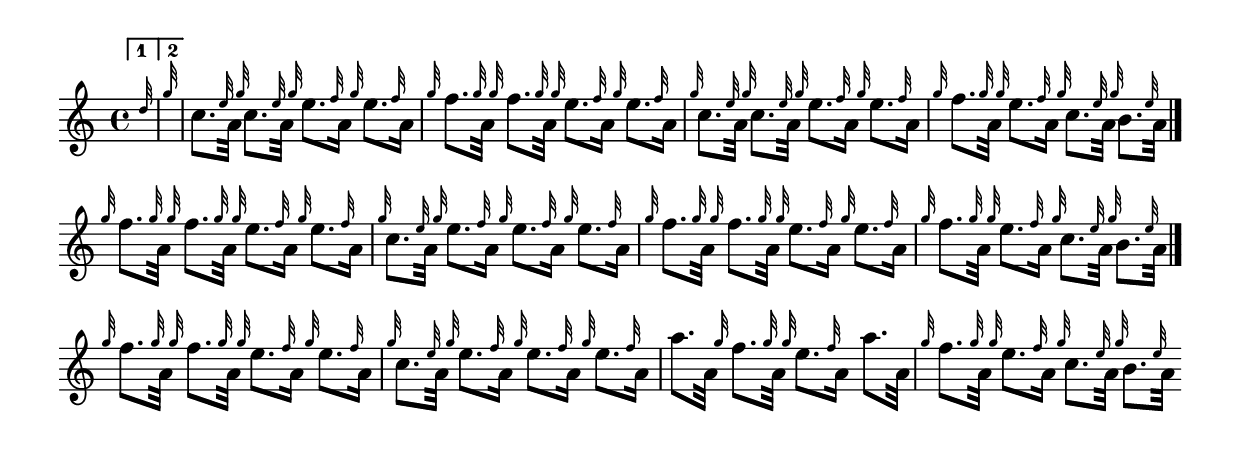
\include "bagpipe.ly"
melody = {
		\set Staff.midiInstrument = #"bagpipe"
		\hideKeySignature
		\cadenzaOn
		\once \override Score.BreakAlignment #'break-align-orders =
			#(make-vector 3 '(instrument-name
									left-edge
									ambitus
									span-bar
									breathing-sign
									clef
									key-signature
									time-signature
									staff-bar
									custos
									span-bar))
		\time 4/4
		\bar "|:" \set Score.repeatCommands = #'((volta "1"))  \grd \set Score.repeatCommands = #'((volta #f)) \bar "|"
 \set Score.repeatCommands = #'((volta "2"))  \grg \set Score.repeatCommands = #'((volta #f)) \bar "|"
 c8. [ \gre a32 ] \grg c8. [ \gre a32 ] \grg e8. [ \grf a16 ] \grg e8. [ \grf a16 ] \bar "|"
 \grg f8. [ \grg a32 ] \grg f8. [ \grg a32 ] \grg e8. [ \grf a16 ] \grg e8. [ \grf a16 ] \bar "|"
 \grg c8. [ \gre a32 ] \grg c8. [ \gre a32 ] \grg e8. [ \grf a16 ] \grg e8. [ \grf a16 ] \bar "|"
 \grg f8. [ \grg a32 ] \grg e8. [ \grf a16 ] \grg c8. [ \gre a32 ] \grg b8. [ \gre a32 ] \bar ":|" \break
 \bar "|." \grg f8. [ \grg a32 ] \grg f8. [ \grg a32 ] \grg e8. [ \grf a16 ] \grg e8. [ \grf a16 ] \bar "|"
 \grg c8. [ \gre a32 ] \grg e8. [ \grf a16 ] \grg e8. [ \grf a16 ] \grg e8. [ \grf a16 ] \bar "|"
 \grg f8. [ \grg a32 ] \grg f8. [ \grg a32 ] \grg e8. [ \grf a16 ] \grg e8. [ \grf a16 ] \bar "|"
 \grg f8. [ \grg a32 ] \grg e8. [ \grf a16 ] \grg c8. [ \gre a32 ] \grg b8. [ \gre a32 ] \bar ".|" \break 
 \bar "|." \grg f8. [ \grg a32 ] \grg f8. [ \grg a32 ] \grg e8. [ \grf a16 ] \grg e8. [ \grf a16 ] \bar "|"
 \grg c8. [ \gre a32 ] \grg e8. [ \grf a16 ] \grg e8. [ \grf a16 ] \grg e8. [ \grf a16 ] \bar "|"
 A8. [ a32 ] \grg f8. [ \grg a32 ] \grg e8. [ \grf a16 ] A8. [ a32 ] \bar "|"
 \grg f8. [ \grg a32 ] \grg e8. [ \grf a16 ] \grg c8. [ \gre a32 ] \grg b8. [ \gre a32 ] \bar ".|" \break 

			}

\score {
	\melody
	\layout {
	indent = 0.0\cm
	\context { \Score \remove "Bar_number_engraver" }
	}
	\header {
	title = "His Father's Lament for Donald MacKenzie"
	meter = "John Ban MacKenzie, 1863"
	arranger = "III. VAR. II"
	}
	
}

